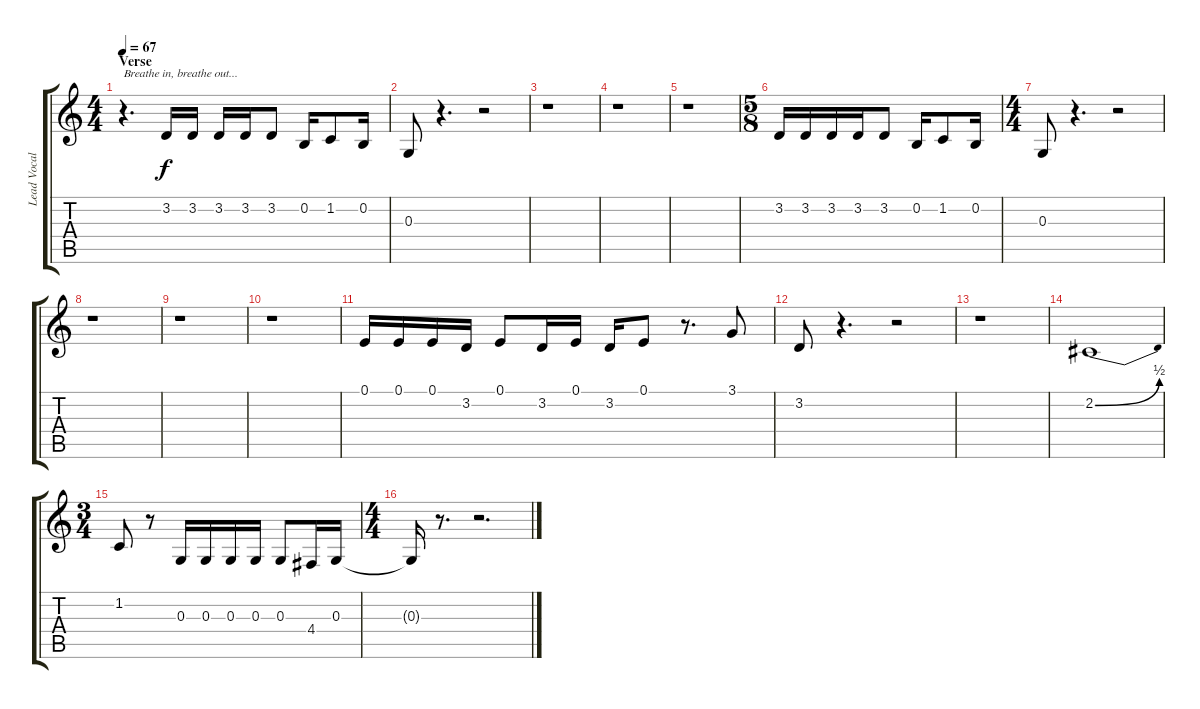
\track ("Lead Vocals" "Lead Vocal") {instrument tenorsax}
\staff {score tabs}
\tuning (E4 B3 G3 D3 A2 E2) {hide}
\ts (4 4)
\section ("" "Verse")
\tempo 67
\clef g2
\ks c
r.4{d txt "Breathe in, breathe out..." dy f instrument tenorsax} 3.2.16 3.2.16 3.2.16 3.2.16 3.2.8 0.2.16 1.2.8 0.2.16 |
0.3.8 r.4{d} r.2 |
r.1 |
r.1 |
r.1 |
\ts (5 8)
3.2.16 3.2.16 3.2.16 3.2.16 3.2.8 0.2.16 1.2.8 0.2.16 |
\ts (4 4)
0.3.8 r.4{d} r.2 |
r.1 |
r.1 |
r.1 |
0.1.16 0.1.16 0.1.16 3.2.16 0.1.8 3.2.16 0.1.16 3.2.16 0.1.8 r.8{d} 3.1.8 |
3.2.8 r.4{d} r.2 |
r.1 |
2.2{be (bend 0 0 60 2)}.1 |
\ts (3 4)
1.2.8 r.8 0.3.16 0.3.16 0.3.16 0.3.16 0.3.8 4.4.16 0.3.16 |
\ts (4 4)
0.3{t}.16 r.8{d} r.2{d}
